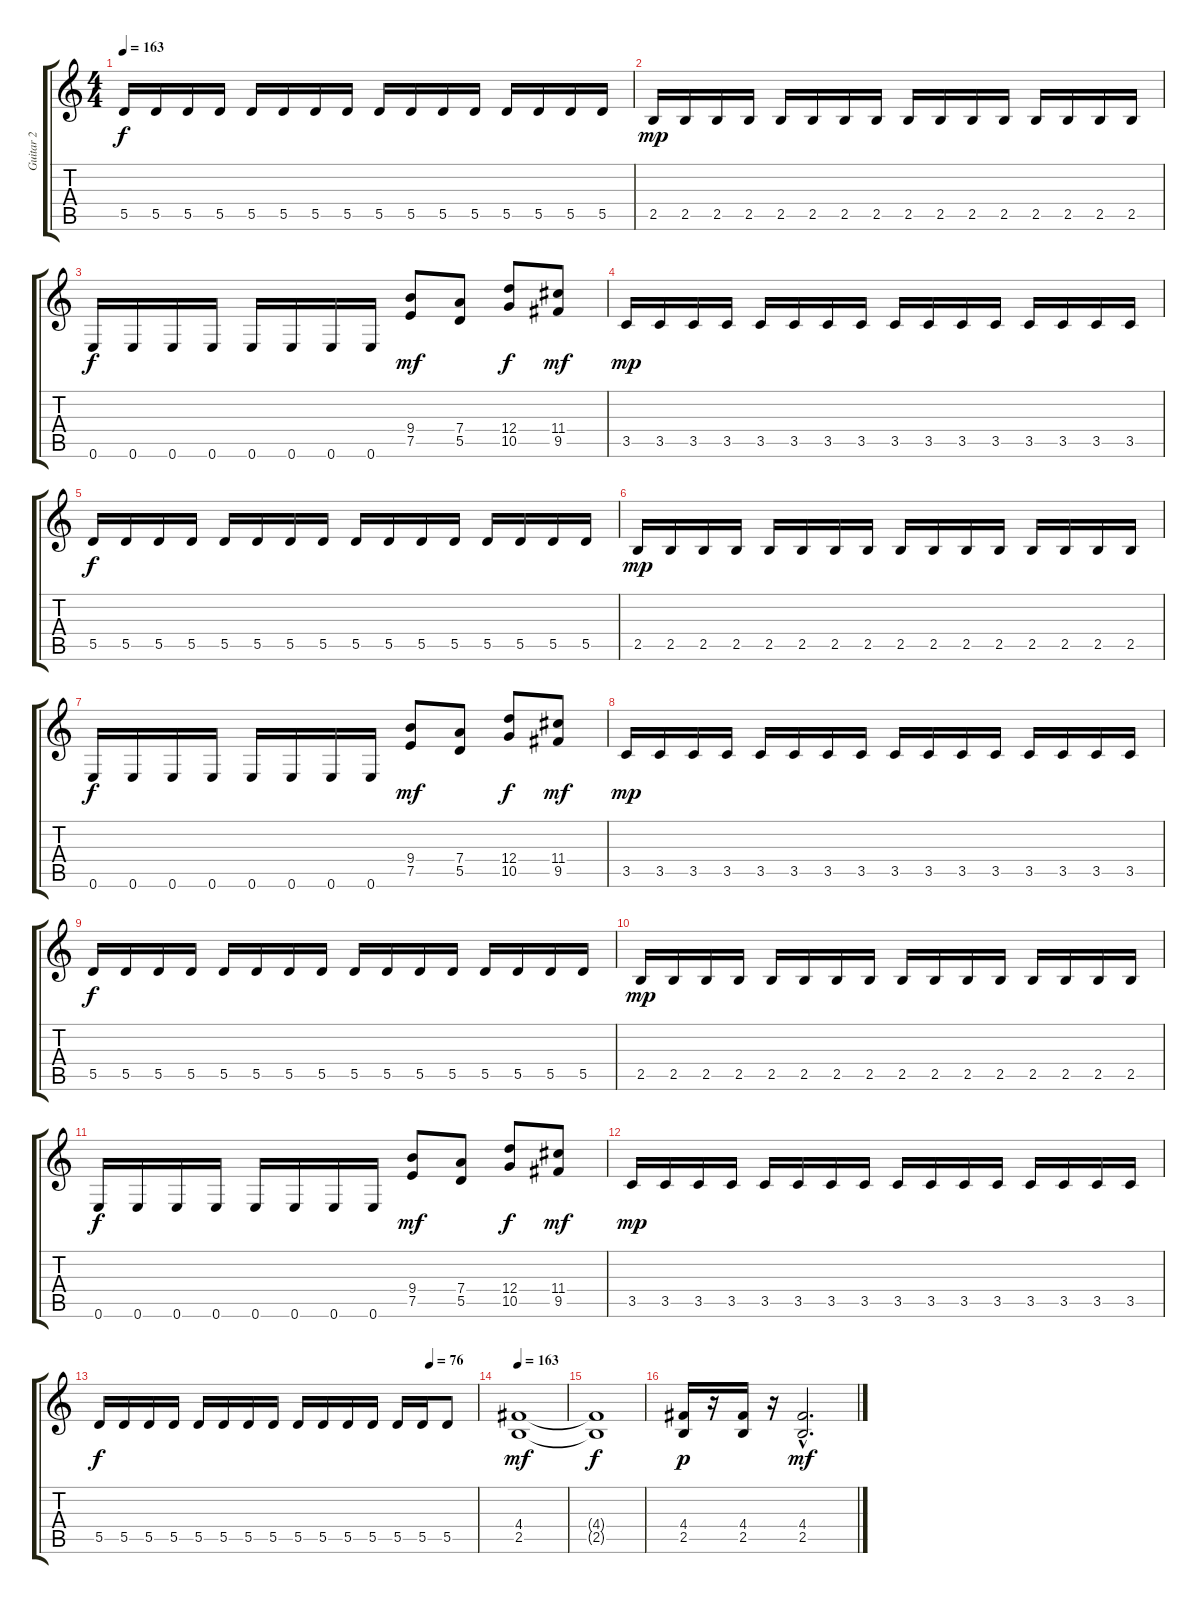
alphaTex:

\track ("Guitar 2 " "Guitar 2 ") {instrument distortionguitar}
\staff {score tabs}
\tuning (E4 B3 G3 D3 A2 E2) {hide}
\ts (4 4)
\tempo 163
\clef g2
\ks c
5.5.16{dy f} 5.5.16 5.5.16 5.5.16 5.5.16 5.5.16 5.5.16 5.5.16 5.5.16 5.5.16 5.5.16 5.5.16 5.5.16 5.5.16 5.5.16 5.5.16 |
2.5.16{dy mp} 2.5.16 2.5.16 2.5.16 2.5.16 2.5.16 2.5.16 2.5.16 2.5.16 2.5.16 2.5.16 2.5.16 2.5.16 2.5.16 2.5.16 2.5.16 |
0.6.16{dy f} 0.6.16 0.6.16 0.6.16 0.6.16 0.6.16 0.6.16 0.6.16 (9.4 7.5).8{dy mf} (7.4 5.5).8 (12.4 10.5).8{dy f} (11.4 9.5).8{dy mf} |
3.5.16{dy mp} 3.5.16 3.5.16 3.5.16 3.5.16 3.5.16 3.5.16 3.5.16 3.5.16 3.5.16 3.5.16 3.5.16 3.5.16 3.5.16 3.5.16 3.5.16 |
5.5.16{dy f} 5.5.16 5.5.16 5.5.16 5.5.16 5.5.16 5.5.16 5.5.16 5.5.16 5.5.16 5.5.16 5.5.16 5.5.16 5.5.16 5.5.16 5.5.16 |
2.5.16{dy mp} 2.5.16 2.5.16 2.5.16 2.5.16 2.5.16 2.5.16 2.5.16 2.5.16 2.5.16 2.5.16 2.5.16 2.5.16 2.5.16 2.5.16 2.5.16 |
0.6.16{dy f} 0.6.16 0.6.16 0.6.16 0.6.16 0.6.16 0.6.16 0.6.16 (9.4 7.5).8{dy mf} (7.4 5.5).8 (12.4 10.5).8{dy f} (11.4 9.5).8{dy mf} |
3.5.16{dy mp} 3.5.16 3.5.16 3.5.16 3.5.16 3.5.16 3.5.16 3.5.16 3.5.16 3.5.16 3.5.16 3.5.16 3.5.16 3.5.16 3.5.16 3.5.16 |
5.5.16{dy f} 5.5.16 5.5.16 5.5.16 5.5.16 5.5.16 5.5.16 5.5.16 5.5.16 5.5.16 5.5.16 5.5.16 5.5.16 5.5.16 5.5.16 5.5.16 |
2.5.16{dy mp} 2.5.16 2.5.16 2.5.16 2.5.16 2.5.16 2.5.16 2.5.16 2.5.16 2.5.16 2.5.16 2.5.16 2.5.16 2.5.16 2.5.16 2.5.16 |
0.6.16{dy f} 0.6.16 0.6.16 0.6.16 0.6.16 0.6.16 0.6.16 0.6.16 (9.4 7.5).8{dy mf} (7.4 5.5).8 (12.4 10.5).8{dy f} (11.4 9.5).8{dy mf} |
3.5.16{dy mp} 3.5.16 3.5.16 3.5.16 3.5.16 3.5.16 3.5.16 3.5.16 3.5.16 3.5.16 3.5.16 3.5.16 3.5.16 3.5.16 3.5.16 3.5.16 |
\tempo (76 0.875)
5.5.16{dy f} 5.5.16 5.5.16 5.5.16 5.5.16 5.5.16 5.5.16 5.5.16 5.5.16 5.5.16 5.5.16 5.5.16 5.5.16 5.5.16 5.5.8 |
\tempo 163
(4.4 2.5).1{dy mf} |
(4.4{t} 2.5{t}).1{dy f} |
(4.4 2.5).16{dy p} r.16 (4.4 2.5).16 r.16 (4.4{hac} 2.5{hac}).2{d dy mf}
